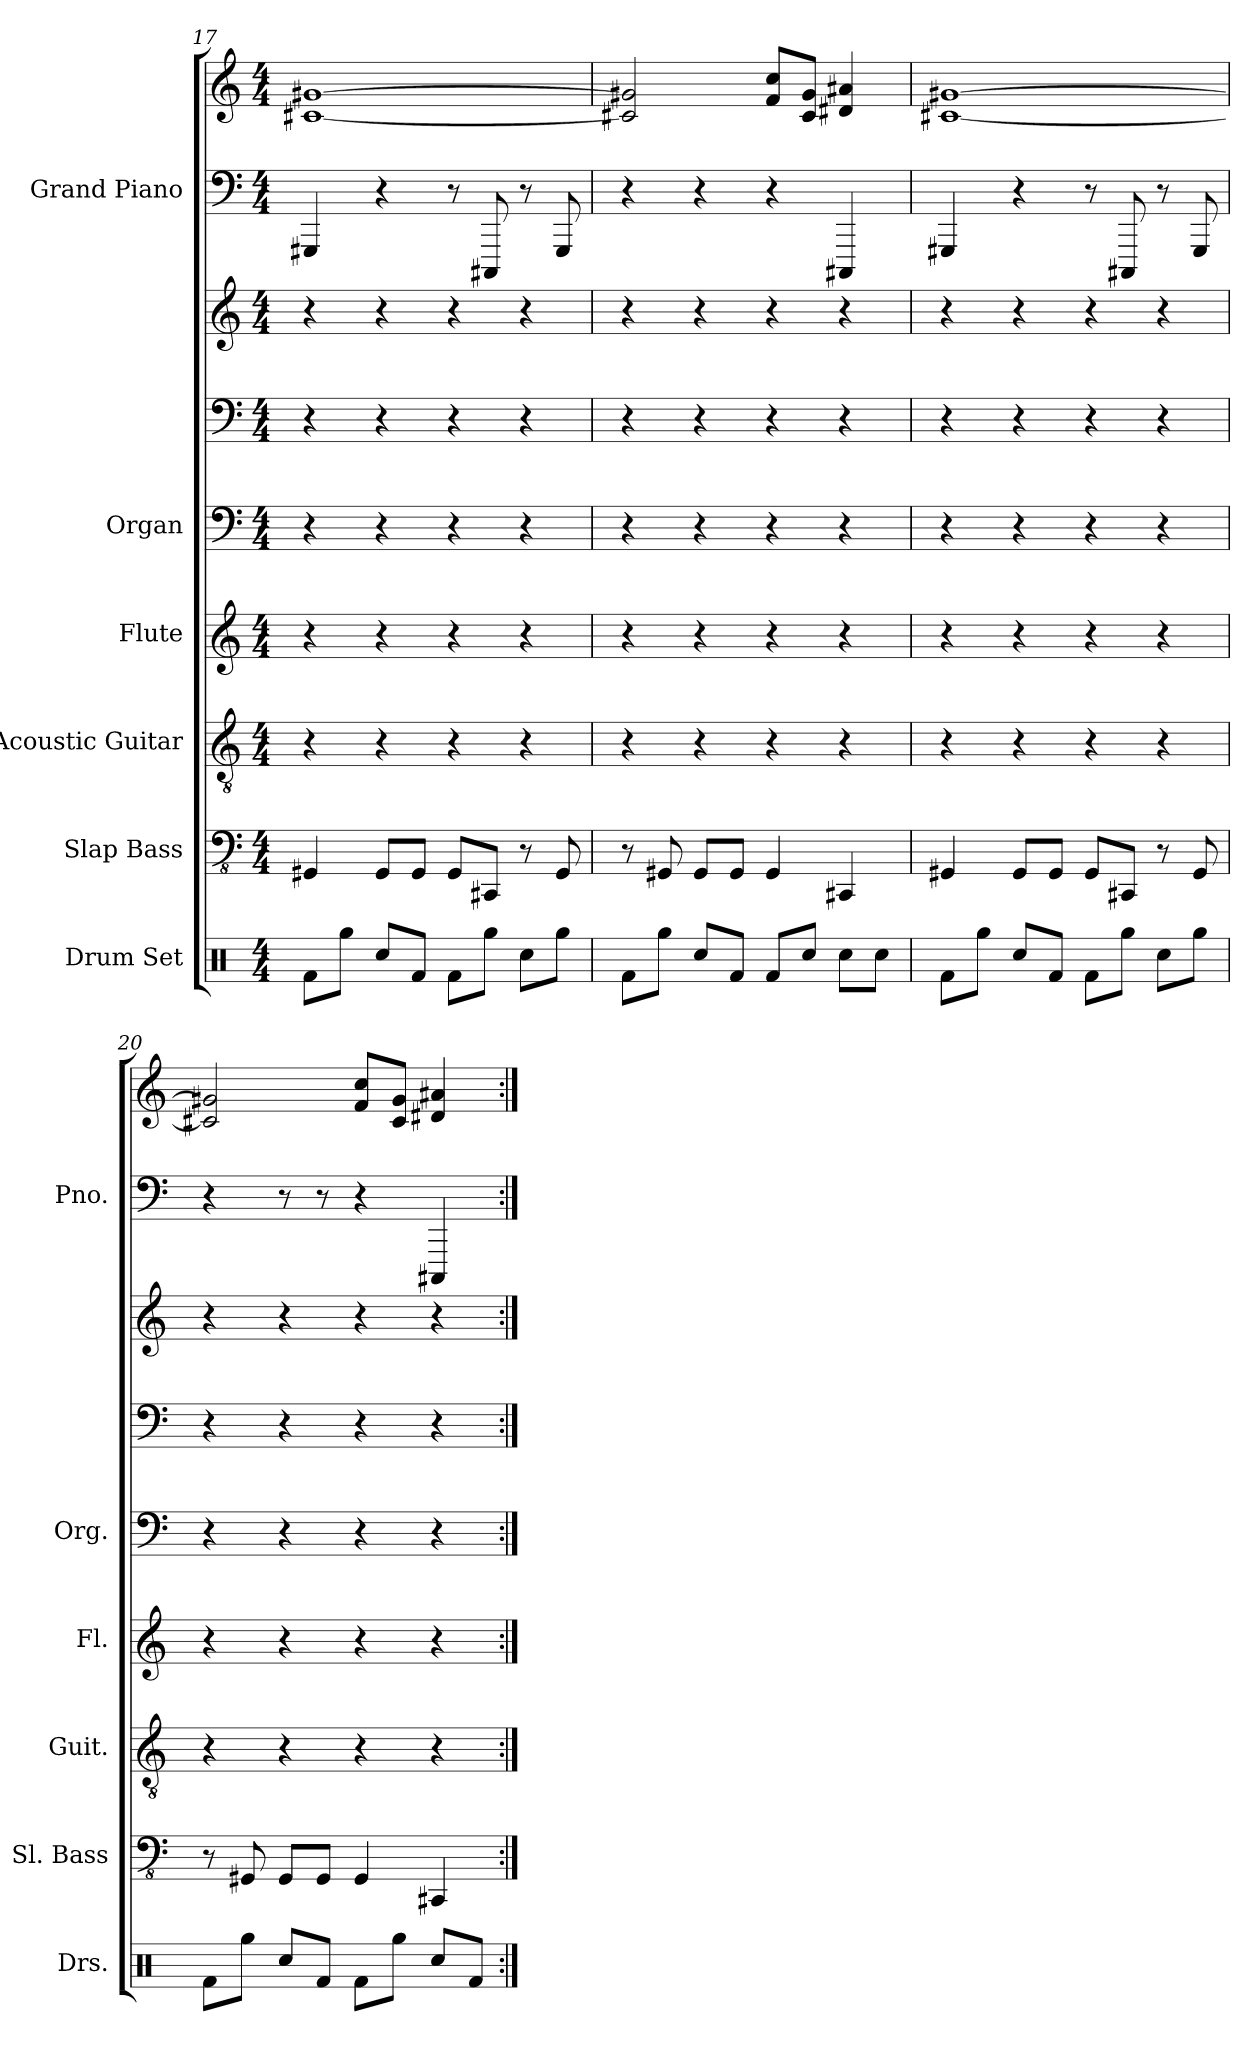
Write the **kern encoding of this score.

**kern	**kern	**kern	**kern	**kern	**kern	**kern	**kern	**kern
*part6	*part5	*part4	*part3	*part2	*part2	*part2	*part1	*part1
*staff9	*staff8	*staff7	*staff6	*staff5	*staff4	*staff3	*staff2	*staff1
*I"Drum Set	*I"Slap Bass	*I"Acoustic Guitar	*I"Flute	*I"Organ	*	*	*I"Grand Piano	*
*I'Drs.	*I'Sl. Bass	*I'Guit.	*I'Fl.	*I'Org.	*	*	*I'Pno.	*
*clefX	*clefFv4	*clefGv2	*clefG2	*clefF4	*clefF4	*clefG2	*clefF4	*clefG2
*k[]	*k[]	*k[]	*k[]	*k[]	*k[]	*k[]	*k[]	*k[]
*M4/4	*M4/4	*M4/4	*M4/4	*M4/4	*M4/4	*M4/4	*M4/4	*M4/4
=17	=17	=17	=17	=17	=17	=17	=17	=17
8RfL	4GGG#X	4r	4r	4r	4r	4r	4GGG#X	[1c#X [1g#X
8RggJ	.	.	.	.	.	.	.	.
8RccL	8GGG#L	4r	4r	4r	4r	4r	4r	.
8RfJ	8GGG#J	.	.	.	.	.	.	.
8RfL	8GGG#L	4r	4r	4r	4r	4r	8r	.
8RggJ	8CCC#XJ	.	.	.	.	.	8CCC#X	.
8RccL	8r	4r	4r	4r	4r	4r	8r	.
8RggJ	8GGG#	.	.	.	.	.	8GGG#	.
=18	=18	=18	=18	=18	=18	=18	=18	=18
8RfL	8r	4r	4r	4r	4r	4r	4r	2c#X] 2g#X]
8RggJ	8GGG#X	.	.	.	.	.	.	.
8RccL	8GGG#L	4r	4r	4r	4r	4r	4r	.
8RfJ	8GGG#J	.	.	.	.	.	.	.
8RfL	4GGG#	4r	4r	4r	4r	4r	4r	8cc 8fL
8RccJ	.	.	.	.	.	.	.	8g# 8c#J
8RccL	4CCC#X	4r	4r	4r	4r	4r	4CCC#X	4a#X 4d#X
8RccJ	.	.	.	.	.	.	.	.
=19	=19	=19	=19	=19	=19	=19	=19	=19
8RfL	4GGG#X	4r	4r	4r	4r	4r	4GGG#X	[1c#X [1g#X
8RggJ	.	.	.	.	.	.	.	.
8RccL	8GGG#L	4r	4r	4r	4r	4r	4r	.
8RfJ	8GGG#J	.	.	.	.	.	.	.
8RfL	8GGG#L	4r	4r	4r	4r	4r	8r	.
8RggJ	8CCC#XJ	.	.	.	.	.	8CCC#X	.
8RccL	8r	4r	4r	4r	4r	4r	8r	.
8RggJ	8GGG#	.	.	.	.	.	8GGG#	.
=20	=20	=20	=20	=20	=20	=20	=20	=20
8RfL	8r	4r	4r	4r	4r	4r	4r	2c#X] 2g#X]
8RggJ	8GGG#X	.	.	.	.	.	.	.
8RccL	8GGG#L	4r	4r	4r	4r	4r	8r	.
8RfJ	8GGG#J	.	.	.	.	.	8r	.
8RfL	4GGG#	4r	4r	4r	4r	4r	4r	8cc 8fL
8RggJ	.	.	.	.	.	.	.	8g# 8c#J
8RccL	4CCC#X	4r	4r	4r	4r	4r	4CCC#X	4a#X 4d#X
8RfJ	.	.	.	.	.	.	.	.
=:|!	=:|!	=:|!	=:|!	=:|!	=:|!	=:|!	=:|!	=:|!
*-	*-	*-	*-	*-	*-	*-	*-	*-
